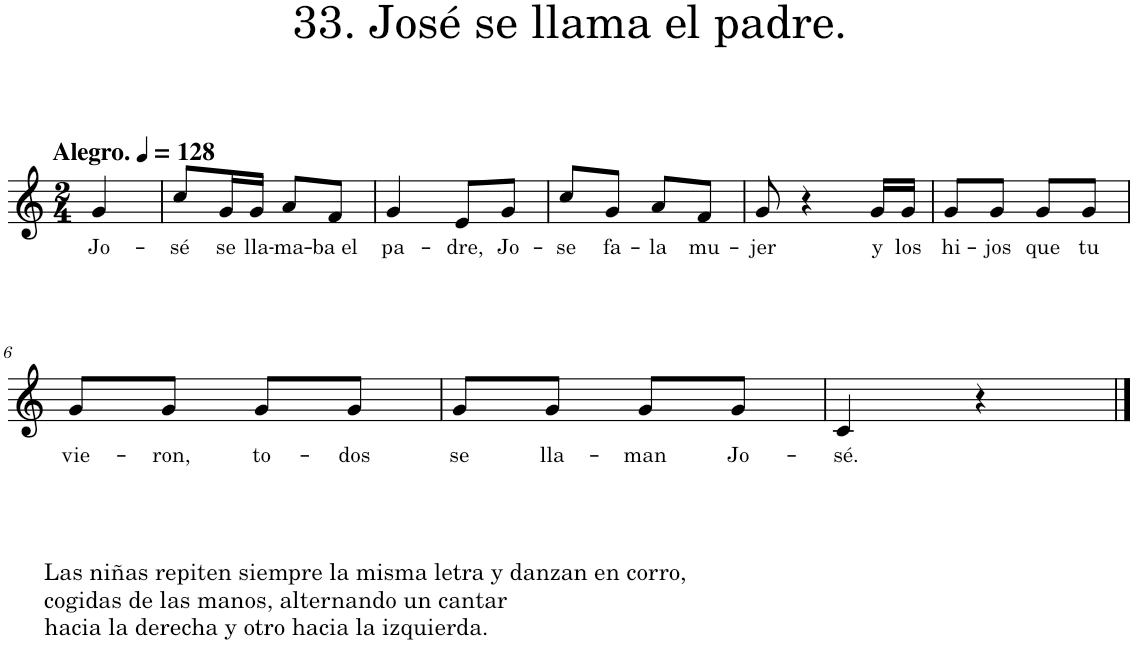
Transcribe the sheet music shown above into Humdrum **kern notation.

**kern	**text
*part1	*part1
*staff1	*staff1
*I"Piano	*
*I'Pno.	*
*clefG2	*
*k[]	*
*M2/4	*
*MM128	*
=	=
!LO:TX:a:B:t=Alegro.	!
!	!LO:LY:b
4g/	Jo-
=1	=1
!	!LO:LY:b
8cc/L	-sé
!	!LO:LY:b
16g/L	se
!	!LO:LY:b
16g/JJ	lla-
!	!LO:LY:b
8a/L	-ma-
!	!LO:LY:b
8f/J	-ba el
=2	=2
!	!LO:LY:b
4g/	pa-
!	!LO:LY:b
8e/L	-dre,
!	!LO:LY:b
8g/J	Jo-
=3	=3
!	!LO:LY:b
8cc/L	-se
!	!LO:LY:b
8g/J	fa-
!	!LO:LY:b
8a/L	-la
!	!LO:LY:b
8f/J	mu-
=4	=4
!	!LO:LY:b
8g/	-jer
4r	.
!	!LO:LY:b
16g/LL	y
!	!LO:LY:b
16g/JJ	los
=5	=5
!	!LO:LY:b
8g/L	hi-
!	!LO:LY:b
8g/J	-jos
!	!LO:LY:b
8g/L	que
!	!LO:LY:b
8g/J	tu
!!LO:LB:g=z
=6	=6
!LO:TX:b:t=Las niñas repiten siempre la misma letra y danzan en corro,	!
!LO:TX:b:t=cogidas de las manos, alternando un cantar	!
!LO:TX:b:t=hacia la derecha y otro hacia la izquierda.	!
!	!LO:LY:b
8g/L	vie-
!	!LO:LY:b
8g/J	-ron,
!	!LO:LY:b
8g/L	to-
!	!LO:LY:b
8g/J	-dos
=7	=7
!	!LO:LY:b
8g/L	se
!	!LO:LY:b
8g/J	lla-
!	!LO:LY:b
8g/L	-man
!	!LO:LY:b
8g/J	Jo-
=8	=8
!	!LO:LY:b
4c/	-sé.
4r	.
==	==
*-	*-
